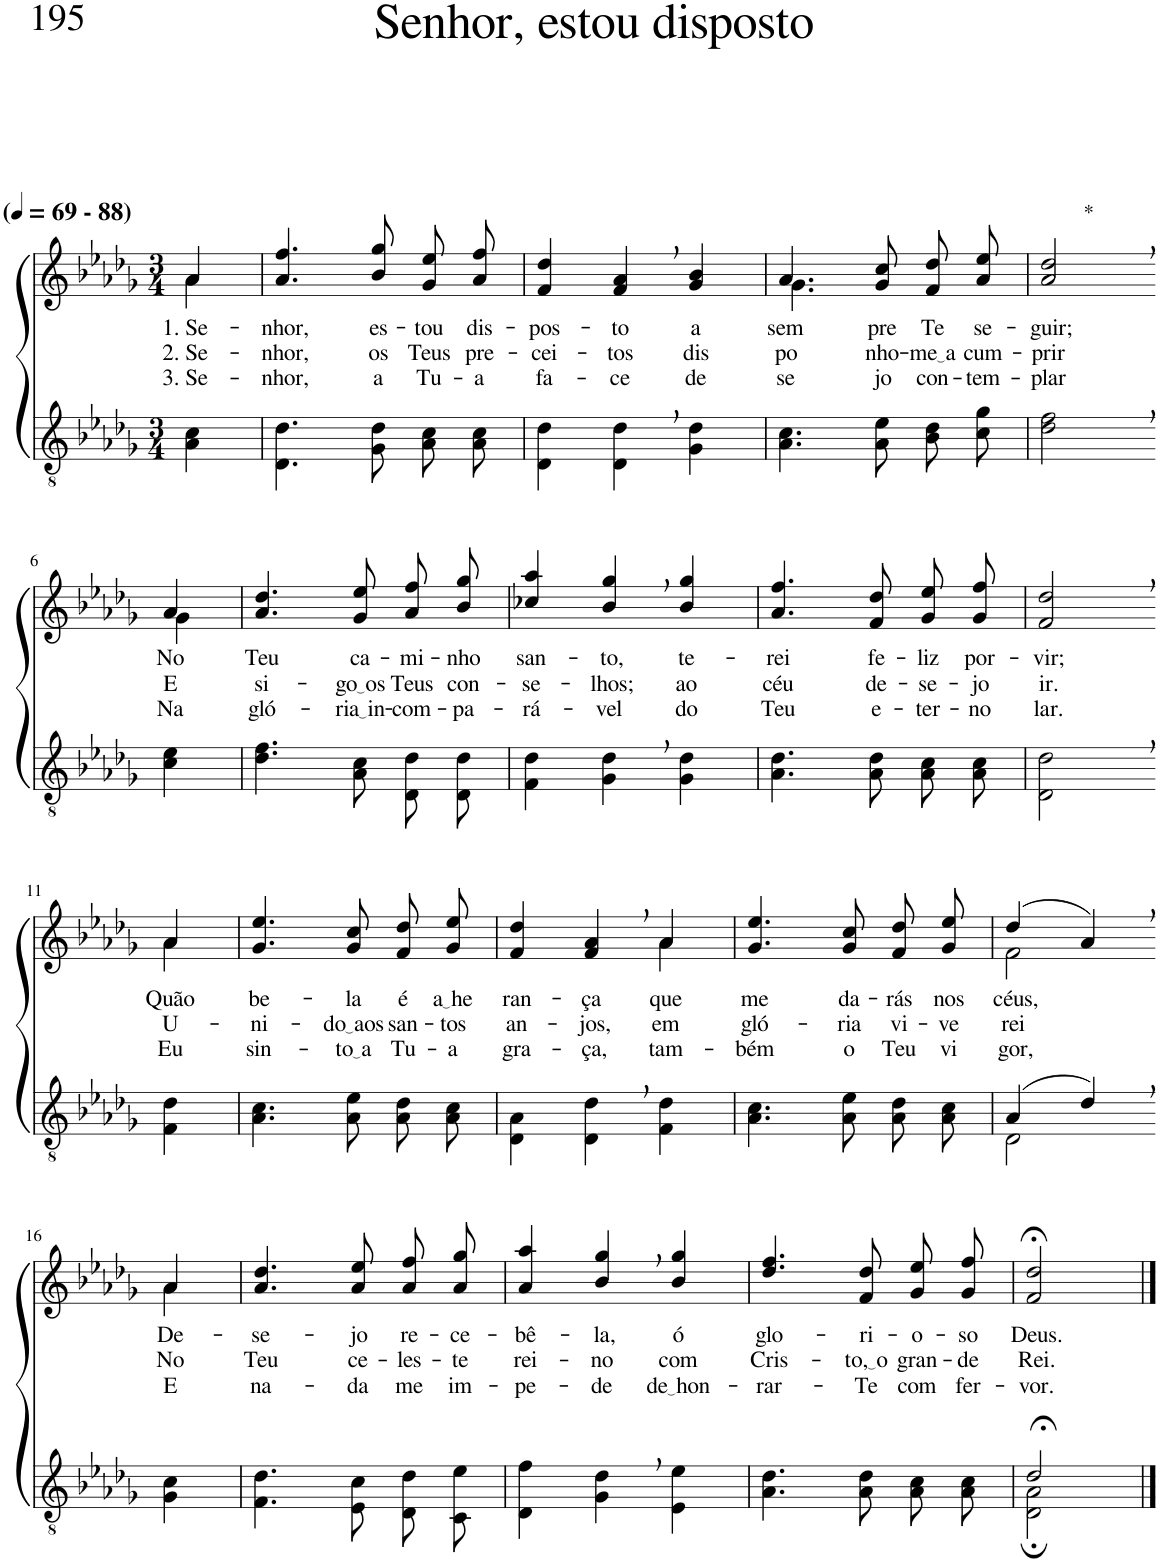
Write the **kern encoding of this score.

**kern	**kern	**text	**text	**text
*part2	*part1	*part1	*part1	*part1
*staff2	*staff1	*staff1	*staff1	*staff1
*I"Parte III e IV	*I"Parte I e II	*	*	*
*clefGv2	*clefG2	*	*	*
*Trd3c5	*Trd3c5	*	*	*
*k[b-e-a-d-g-]	*k[b-e-a-d-g-]	*	*	*
*M3/4	*M3/4	*	*	*
*MM69	*MM69	*	*	*
=1	=1	=1	=1	=1
!	!LO:TX:a:B:t=(	!	!	!
!	!LO:TX:a:B:t=- 88)	!	!	!
!	!	!LO:LY:b	!LO:LY:b	!LO:LY:b
*	*^	*	*	*
4A-\ 4c\	4a-\	4a-/	1. Se-	2. Se-	3. Se-
=2	=2	=2	=2	=2	=2
!	!	!	!LO:LY:b	!LO:LY:b	!LO:LY:b
*	*v	*v	*	*	*
4.D-\ 4.d-\	4.a-/ 4.ff/	-nhor,	-nhor,	-nhor,
!	!	!LO:LY:b	!LO:LY:b	!LO:LY:b
8G-\ 8d-\	8b-/ 8gg-/	es-	os	a
!	!	!LO:LY:b	!LO:LY:b	!LO:LY:b
8A-\ 8c\L	8g-\ 8ee-\L	-tou	Teus	Tu-
!	!	!LO:LY:b	!LO:LY:b	!LO:LY:b
8A-\ 8c\J	8a-\ 8ff\J	dis-	pre-	-a
=3	=3	=3	=3	=3
!	!	!LO:LY:b	!LO:LY:b	!LO:LY:b
4D-\ 4d-\	4f/ 4dd-/	-pos-	-cei-	fa-
!	!	!LO:LY:b	!LO:LY:b	!LO:LY:b
4D-\, 4d-\,	4f/, 4a-/,	-to	-tos	-ce
!	!	!LO:LY:b	!LO:LY:b	!LO:LY:b
4G-\ 4d-\	4g-/ 4b-/	a	dis-	de-
=4	=4	=4	=4	=4
*	*^	*	*	*
!	!	!	!LO:LY:b	!LO:LY:b	!LO:LY:b
4.A-\ 4.c\	4.a-/	4.g-\	sem-	-po-	-se-
!	!	!	!LO:LY:b	!LO:LY:b	!LO:LY:b
8A-\ 8e-\	8g-/ 8cc/	4.ryy	-pre	-nho-	-jo
!	!	!	!LO:LY:b	!LO:LY:b	!LO:LY:b
8B-\ 8d-\L	8f\ 8dd-\L	.	Te	me a	con-
!	!	!	!LO:LY:b	!LO:LY:b	!LO:LY:b
8c\ 8g-\J	8a-\ 8ee-\J	.	se-	cum-	-tem-
*	*v	*v	*	*	*
=5	=5	=5	=5	=5
!	!LO:TX:a:t=*	!	!	!
!	!	!LO:LY:b	!LO:LY:b	!LO:LY:b
2d-\, 2f\,	2a-/, 2dd-/,	-guir;	-prir	-plar
!!LO:LB:g=z
=6-	=6-	=6-	=6-	=6-
*	*^	*	*	*
!	!	!	!LO:LY:b	!LO:LY:b	!LO:LY:b
4c\ 4e-\	4a-/	4g-\	No	E	Na
=7	=7	=7	=7	=7	=7
!	!	!	!LO:LY:b	!LO:LY:b	!LO:LY:b
*	*v	*v	*	*	*
4.d-\ 4.f\	4.a-/ 4.dd-/	Teu	si-	gló-
!	!	!LO:LY:b	!LO:LY:b	!LO:LY:b
8A-\ 8c\	8g-/ 8ee-/	ca-	go os	ria in
!	!	!LO:LY:b	!LO:LY:b	!LO:LY:b
8D-/ 8d-/L	8a-\ 8ff\L	-mi-	Teus	-com-
!	!	!LO:LY:b	!LO:LY:b	!LO:LY:b
8D-/ 8d-/J	8b-\ 8gg-\J	-nho	con-	-pa-
=8	=8	=8	=8	=8
!	!	!LO:LY:b	!LO:LY:b	!LO:LY:b
4F\ 4d-\	4cc-X/ 4aa-/	san-	-se-	-rá-
!	!	!LO:LY:b	!LO:LY:b	!LO:LY:b
4G-\, 4d-\,	4b-/, 4gg-/,	-to,	-lhos;	-vel
!	!	!LO:LY:b	!LO:LY:b	!LO:LY:b
4G-\ 4d-\	4b-/ 4gg-/	te-	ao	do
=9	=9	=9	=9	=9
!	!	!LO:LY:b	!LO:LY:b	!LO:LY:b
4.A-\ 4.d-\	4.a-/ 4.ff/	-rei	céu	Teu
!	!	!LO:LY:b	!LO:LY:b	!LO:LY:b
8A-\ 8d-\	8f/ 8dd-/	fe-	de-	e-
!	!	!LO:LY:b	!LO:LY:b	!LO:LY:b
8A-\ 8c\L	8g-\ 8ee-\L	-liz	-se-	-ter-
!	!	!LO:LY:b	!LO:LY:b	!LO:LY:b
8A-\ 8c\J	8g-\ 8ff\J	por-	-jo	-no
=10	=10	=10	=10	=10
!	!	!LO:LY:b	!LO:LY:b	!LO:LY:b
2D-\, 2d-\,	2f/, 2dd-/,	-vir;	ir.	lar.
!!LO:LB:g=z
=11-	=11-	=11-	=11-	=11-
!	!	!LO:LY:b	!LO:LY:b	!LO:LY:b
*	*^	*	*	*
4F\ 4d-\	4a-\	4a-/	Quão	U-	Eu
=12	=12	=12	=12	=12	=12
!	!	!	!LO:LY:b	!LO:LY:b	!LO:LY:b
*	*v	*v	*	*	*
4.A-\ 4.c\	4.g-/ 4.ee-/	be-	-ni-	sin-
!	!	!LO:LY:b	!LO:LY:b	!LO:LY:b
8A-\ 8e-\	8g-/ 8cc/	-la	do aos	to a
!	!	!LO:LY:b	!LO:LY:b	!LO:LY:b
8A-\ 8d-\L	8f\ 8dd-\L	é	san-	Tu-
!	!	!LO:LY:b	!LO:LY:b	!LO:LY:b
8A-\ 8c\J	8g-\ 8ee-\J	a he	-tos	-a
=13	=13	=13	=13	=13
*	*^	*	*	*
!	!	!	!LO:LY:b	!LO:LY:b	!LO:LY:b
4D-\ 4A-\	2ryy	4f/ 4dd-/	-ran-	an-	gra-
!	!	!	!LO:LY:b	!LO:LY:b	!LO:LY:b
4D-\, 4d-\,	.	4f/ 4a-/	-ça	-jos,	-ça,
!	!	!	!LO:LY:b	!LO:LY:b	!LO:LY:b
4F\ 4d-\	4a-\	4a-/	que	em	tam-
=14	=14	=14	=14	=14	=14
!	!	!	!LO:LY:b	!LO:LY:b	!LO:LY:b
*	*v	*v	*	*	*
4.A-\ 4.c\	4.g-/ 4.ee-/	me	gló-	-bém
!	!	!LO:LY:b	!LO:LY:b	!LO:LY:b
8A-\ 8e-\	8g-/ 8cc/	da-	-ria	o
!	!	!LO:LY:b	!LO:LY:b	!LO:LY:b
8A-\ 8d-\L	8f\ 8dd-\L	-rás	vi-	Teu
!	!	!LO:LY:b	!LO:LY:b	!LO:LY:b
8A-\ 8c\J	8g-\ 8ee-\J	nos	-ve-	vi-
=15	=15	=15	=15	=15
*^	*^	*	*	*
!	!	!	!	!LO:LY:b	!LO:LY:b	!LO:LY:b
(4A-/	2D-\	(4dd-/	2f\	céus,	-rei	-gor,
4d-,/)	.	4a-,/)	.	.	.	.
*v	*v	*	*	*	*	*
!!LO:LB:g=z	!!
=16-	=16-	=16-	=16-	=16-	=16-
!	!	!	!LO:LY:b	!LO:LY:b	!LO:LY:b
4G-\ 4c\	4a-/	4a-\	De-	No	E
=17	=17	=17	=17	=17	=17
!	!	!	!LO:LY:b	!LO:LY:b	!LO:LY:b
*	*v	*v	*	*	*
4.F\ 4.d-\	4.a-/ 4.dd-/	-se-	Teu	na-
!	!	!LO:LY:b	!LO:LY:b	!LO:LY:b
8E-\ 8c\	8a-/ 8ee-/	-jo	ce-	-da
!	!	!LO:LY:b	!LO:LY:b	!LO:LY:b
8D-/ 8d-/L	8a-\ 8ff\L	re-	-les-	me
!	!	!LO:LY:b	!LO:LY:b	!LO:LY:b
8C/ 8e-/J	8a-\ 8gg-\J	-ce-	-te	im-
=18	=18	=18	=18	=18
!	!	!LO:LY:b	!LO:LY:b	!LO:LY:b
4D-\ 4f\	4a-/ 4aa-/	-bê-	rei-	-pe-
!	!	!LO:LY:b	!LO:LY:b	!LO:LY:b
4G-\, 4d-\,	4b-/, 4gg-/,	-la,	-no	-de
!	!	!LO:LY:b	!LO:LY:b	!LO:LY:b
4E-\ 4e-\	4b-/ 4gg-/	ó	com	de hon
=19	=19	=19	=19	=19
!	!	!LO:LY:b	!LO:LY:b	!LO:LY:b
4.A-\ 4.d-\	4.dd-/ 4.ff/	glo-	Cris-	-rar-
!	!	!LO:LY:b	!LO:LY:b	!LO:LY:b
8A-\ 8d-\	8f/ 8dd-/	-ri-	to, o	-Te
!	!	!LO:LY:b	!LO:LY:b	!LO:LY:b
8A-\ 8c\L	8g-\ 8ee-\L	-o-	gran-	com
!	!	!LO:LY:b	!LO:LY:b	!LO:LY:b
8A-\ 8c\J	8g-\ 8ff\J	-so	-de	fer-
=20	=20	=20	=20	=20
*^	*	*	*	*
!	!	!	!LO:LY:b	!LO:LY:b	!LO:LY:b
2d-;</	2D-\; 2A-\;	2f/;< 2dd-/;<	Deus.	Rei.	-vor.
*v	*v	*	*	*	*
==	==	==	==	==
*-	*-	*-	*-	*-
